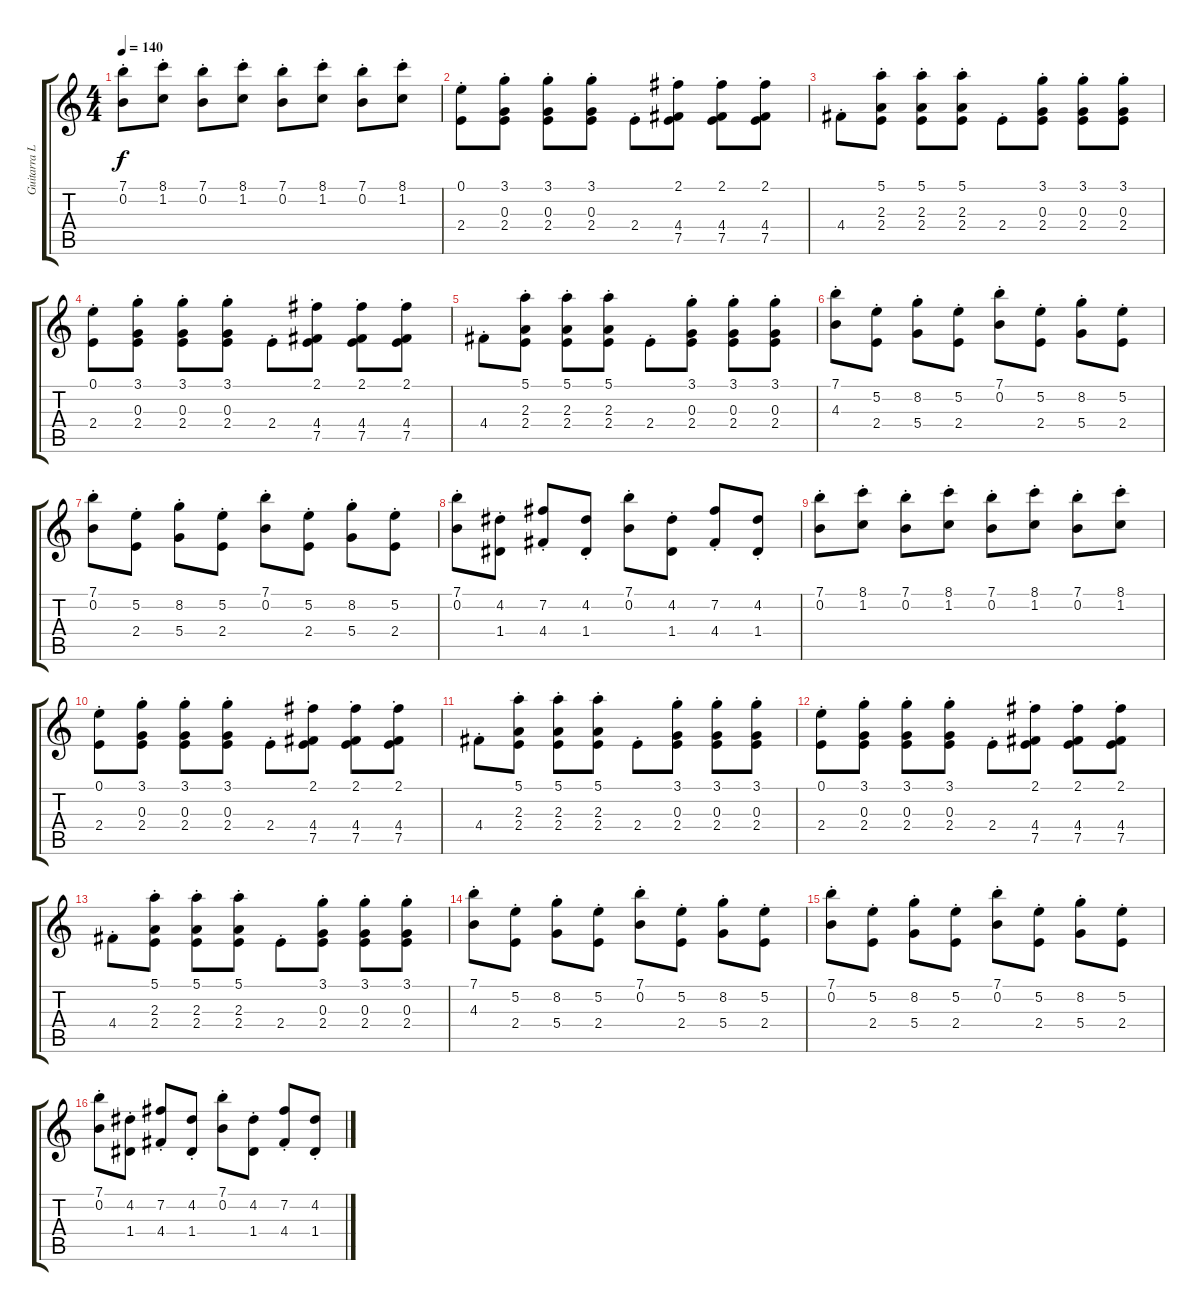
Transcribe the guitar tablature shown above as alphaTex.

\track ("Guitarra Lider" "Guitarra L") {instrument distortionguitar}
\staff {score tabs}
\tuning (E4 B3 G3 D3 A2 E2) {hide}
\ts (4 4)
\tempo 140
\clef g2
\ks c
(7.1{st} 0.2{st}).8{dy f} (8.1{st} 1.2{st}).8 (7.1{st} 0.2{st}).8 (8.1{st} 1.2{st}).8 (7.1{st} 0.2{st}).8 (8.1{st} 1.2{st}).8 (7.1{st} 0.2{st}).8 (8.1{st} 1.2{st}).8 |
(0.1{st} 2.4{st}).8 (3.1{st} 0.3{st} 2.4{st}).8 (3.1{st} 0.3{st} 2.4{st}).8 (3.1{st} 0.3{st} 2.4{st}).8 2.4{st}.8 (2.1{st} 4.4{st} 7.5{st}).8 (2.1{st} 4.4{st} 7.5{st}).8 (2.1{st} 4.4{st} 7.5{st}).8 |
4.4{st}.8 (5.1{st} 2.3{st} 2.4{st}).8 (5.1{st} 2.3{st} 2.4{st}).8 (5.1{st} 2.3{st} 2.4{st}).8 2.4{st}.8 (3.1{st} 0.3{st} 2.4{st}).8 (3.1{st} 0.3{st} 2.4{st}).8 (3.1{st} 0.3{st} 2.4{st}).8 |
(0.1{st} 2.4{st}).8 (3.1{st} 0.3{st} 2.4{st}).8 (3.1{st} 0.3{st} 2.4{st}).8 (3.1{st} 0.3{st} 2.4{st}).8 2.4{st}.8 (2.1{st} 4.4{st} 7.5{st}).8 (2.1{st} 4.4{st} 7.5{st}).8 (2.1{st} 4.4{st} 7.5{st}).8 |
4.4{st}.8 (5.1{st} 2.3{st} 2.4{st}).8 (5.1{st} 2.3{st} 2.4{st}).8 (5.1{st} 2.3{st} 2.4{st}).8 2.4{st}.8 (3.1{st} 0.3{st} 2.4{st}).8 (3.1{st} 0.3{st} 2.4{st}).8 (3.1{st} 0.3{st} 2.4{st}).8 |
(7.1{st} 4.3{st}).8 (5.2{st} 2.4{st}).8 (8.2{st} 5.4{st}).8 (5.2{st} 2.4{st}).8 (7.1{st} 0.2{st}).8 (5.2{st} 2.4{st}).8 (8.2{st} 5.4{st}).8 (5.2{st} 2.4{st}).8 |
(7.1{st} 0.2{st}).8 (5.2{st} 2.4{st}).8 (8.2{st} 5.4{st}).8 (5.2{st} 2.4{st}).8 (7.1{st} 0.2{st}).8 (5.2{st} 2.4{st}).8 (8.2{st} 5.4{st}).8 (5.2{st} 2.4{st}).8 |
(7.1{st} 0.2{st}).8 (4.2{st} 1.4{st}).8 (7.2{st} 4.4{st}).8 (4.2{st} 1.4{st}).8 (7.1{st} 0.2{st}).8 (4.2{st} 1.4{st}).8 (7.2{st} 4.4{st}).8 (4.2{st} 1.4{st}).8 |
(7.1{st} 0.2{st}).8 (8.1{st} 1.2{st}).8 (7.1{st} 0.2{st}).8 (8.1{st} 1.2{st}).8 (7.1{st} 0.2{st}).8 (8.1{st} 1.2{st}).8 (7.1{st} 0.2{st}).8 (8.1{st} 1.2{st}).8 |
(0.1{st} 2.4{st}).8 (3.1{st} 0.3{st} 2.4{st}).8 (3.1{st} 0.3{st} 2.4{st}).8 (3.1{st} 0.3{st} 2.4{st}).8 2.4{st}.8 (2.1{st} 4.4{st} 7.5{st}).8 (2.1{st} 4.4{st} 7.5{st}).8 (2.1{st} 4.4{st} 7.5{st}).8 |
4.4{st}.8 (5.1{st} 2.3{st} 2.4{st}).8 (5.1{st} 2.3{st} 2.4{st}).8 (5.1{st} 2.3{st} 2.4{st}).8 2.4{st}.8 (3.1{st} 0.3{st} 2.4{st}).8 (3.1{st} 0.3{st} 2.4{st}).8 (3.1{st} 0.3{st} 2.4{st}).8 |
(0.1{st} 2.4{st}).8 (3.1{st} 0.3{st} 2.4{st}).8 (3.1{st} 0.3{st} 2.4{st}).8 (3.1{st} 0.3{st} 2.4{st}).8 2.4{st}.8 (2.1{st} 4.4{st} 7.5{st}).8 (2.1{st} 4.4{st} 7.5{st}).8 (2.1{st} 4.4{st} 7.5{st}).8 |
4.4{st}.8 (5.1{st} 2.3{st} 2.4{st}).8 (5.1{st} 2.3{st} 2.4{st}).8 (5.1{st} 2.3{st} 2.4{st}).8 2.4{st}.8 (3.1{st} 0.3{st} 2.4{st}).8 (3.1{st} 0.3{st} 2.4{st}).8 (3.1{st} 0.3{st} 2.4{st}).8 |
(7.1{st} 4.3{st}).8 (5.2{st} 2.4{st}).8 (8.2{st} 5.4{st}).8 (5.2{st} 2.4{st}).8 (7.1{st} 0.2{st}).8 (5.2{st} 2.4{st}).8 (8.2{st} 5.4{st}).8 (5.2{st} 2.4{st}).8 |
(7.1{st} 0.2{st}).8 (5.2{st} 2.4{st}).8 (8.2{st} 5.4{st}).8 (5.2{st} 2.4{st}).8 (7.1{st} 0.2{st}).8 (5.2{st} 2.4{st}).8 (8.2{st} 5.4{st}).8 (5.2{st} 2.4{st}).8 |
(7.1{st} 0.2{st}).8 (4.2{st} 1.4{st}).8 (7.2{st} 4.4{st}).8 (4.2{st} 1.4{st}).8 (7.1{st} 0.2{st}).8 (4.2{st} 1.4{st}).8 (7.2{st} 4.4{st}).8 (4.2{st} 1.4{st}).8
